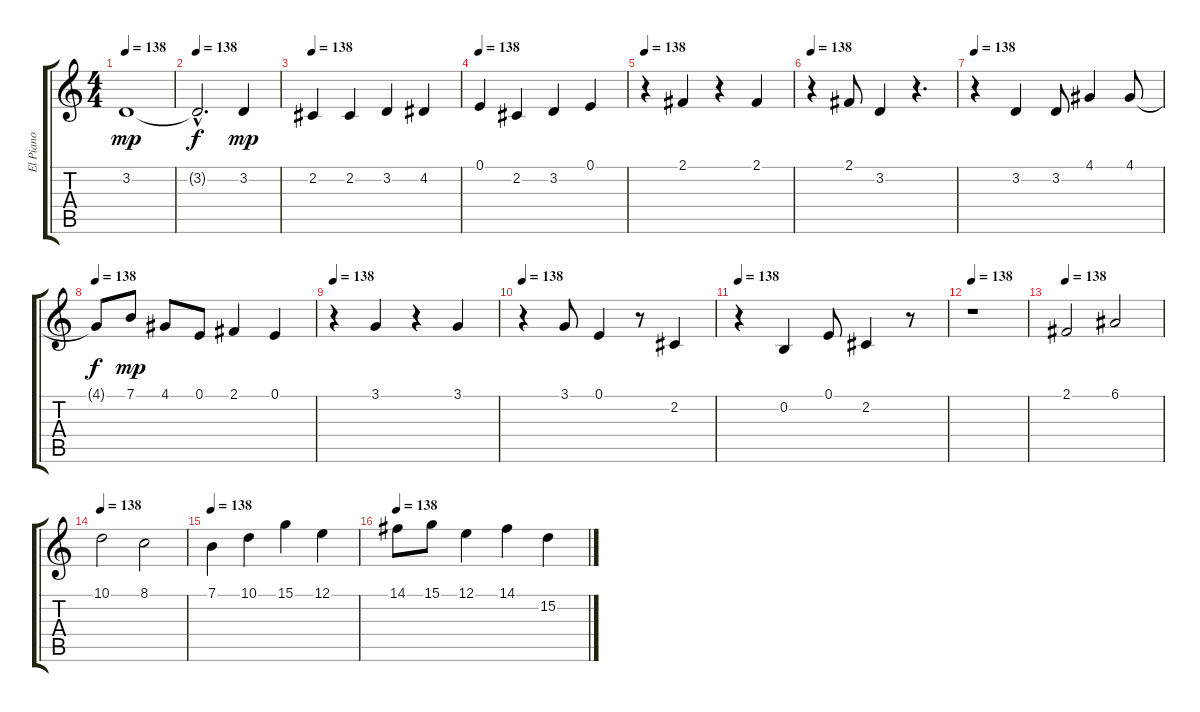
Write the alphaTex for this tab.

\track ("El Piano" "El Piano") {instrument electricgrandpiano}
\staff {score tabs}
\tuning (E4 B3 G3 D3 A2 E2) {hide}
\ts (4 4)
\tempo 138
\clef g2
\ks c
3.2.1{dy mp} |
\tempo 138
3.2{hac t}.2{d dy f} 3.2.4{dy mp} |
\tempo 138
2.2.4 2.2.4 3.2.4 4.2.4 |
\tempo 138
0.1.4 2.2.4 3.2.4 0.1.4 |
\tempo 138
r.4 2.1.4 r.4 2.1.4 |
\tempo 138
r.4 2.1.8 3.2.4 r.4{d} |
\tempo 138
r.4 3.2.4 3.2.8 4.1.4 4.1.8 |
\tempo 138
4.1{t}.8{dy f} 7.1.8{dy mp} 4.1.8 0.1.8 2.1.4 0.1.4 |
\tempo 138
r.4 3.1.4 r.4 3.1.4 |
\tempo 138
r.4 3.1.8 0.1.4 r.8 2.2.4 |
\tempo 138
r.4 0.2.4 0.1.8 2.2.4 r.8 |
\tempo 138
r.1 |
\tempo 138
2.1.2 6.1.2 |
\tempo 138
10.1.2 8.1.2 |
\tempo 138
7.1.4 10.1.4 15.1.4 12.1.4 |
\tempo 138
14.1.8 15.1.8 12.1.4 14.1.4 15.2.4
